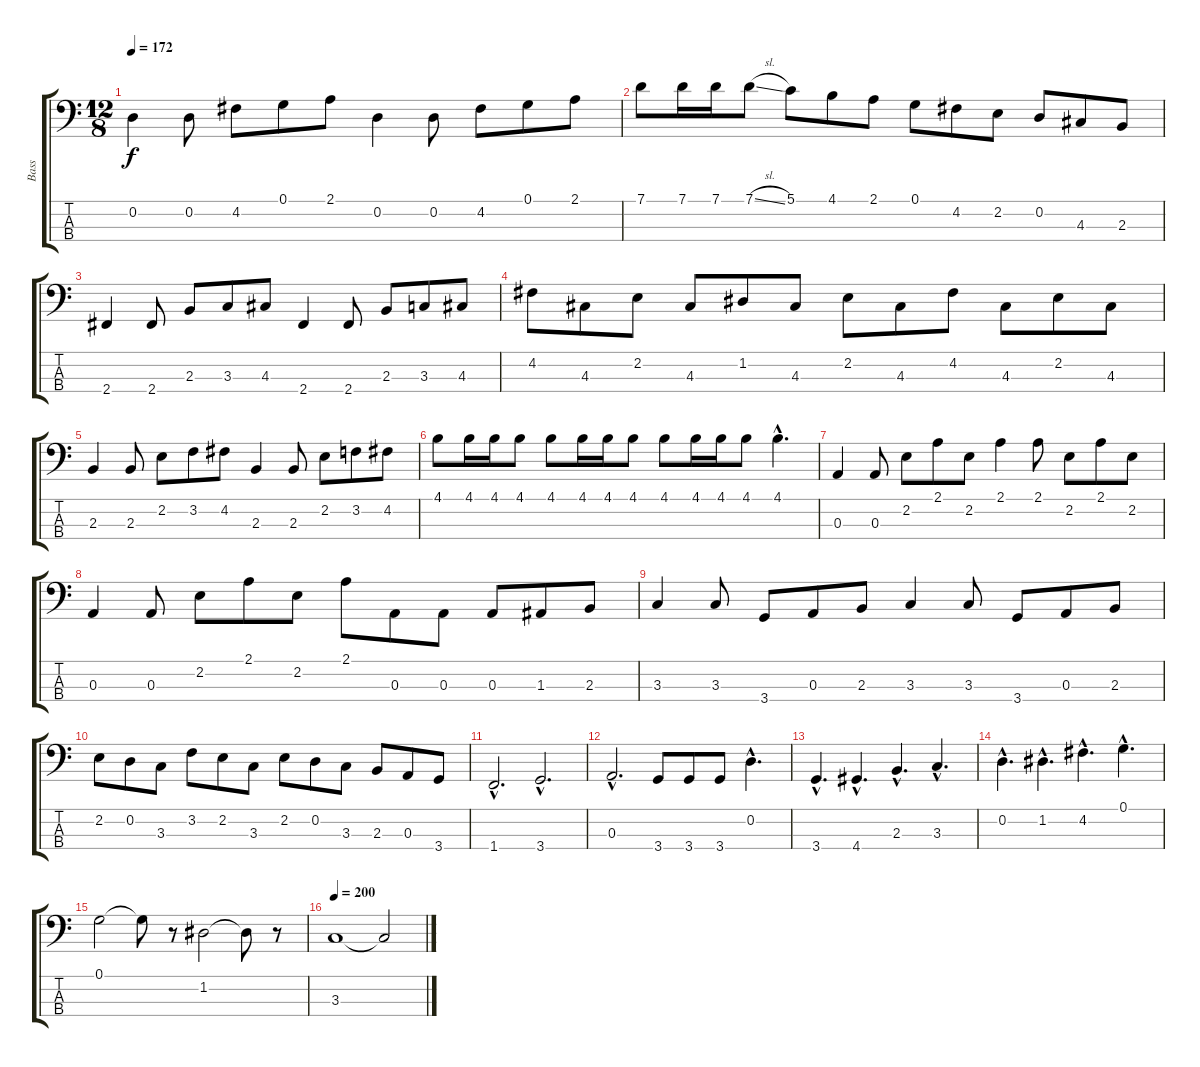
\track ("Bass" "Bass") {instrument electricbasspick}
\staff {score tabs}
\tuning (G2 D2 A1 E1) {hide}
\ts (12 8)
\tempo 172
\clef f4
\ks c
0.2.4{dy f} 0.2.8 4.2.8 0.1.8 2.1.8 0.2.4 0.2.8 4.2.8 0.1.8 2.1.8 |
7.1.8 7.1.16 7.1.16 7.1{sl}.8 5.1.8 4.1.8 2.1.8 0.1.8 4.2.8 2.2.8 0.2.8 4.3.8 2.3.8 |
2.4.4 2.4.8 2.3.8 3.3.8 4.3.8 2.4.4 2.4.8 2.3.8 3.3.8 4.3.8 |
4.2.8 4.3.8 2.2.8 4.3.8 1.2.8 4.3.8 2.2.8 4.3.8 4.2.8 4.3.8 2.2.8 4.3.8 |
2.3.4 2.3.8 2.2.8 3.2.8 4.2.8 2.3.4 2.3.8 2.2.8 3.2.8 4.2.8 |
4.1.8 4.1.16 4.1.16 4.1.8 4.1.8 4.1.16 4.1.16 4.1.8 4.1.8 4.1.16 4.1.16 4.1.8 4.1{hac}.4{d} |
0.3.4 0.3.8 2.2.8 2.1.8 2.2.8 2.1.4 2.1.8 2.2.8 2.1.8 2.2.8 |
0.3.4 0.3.8 2.2.8 2.1.8 2.2.8 2.1.8 0.3.8 0.3.8 0.3.8 1.3.8 2.3.8 |
3.3.4 3.3.8 3.4.8 0.3.8 2.3.8 3.3.4 3.3.8 3.4.8 0.3.8 2.3.8 |
2.2.8 0.2.8 3.3.8 3.2.8 2.2.8 3.3.8 2.2.8 0.2.8 3.3.8 2.3.8 0.3.8 3.4.8 |
1.4{hac}.2{d} 3.4{hac}.2{d} |
0.3{hac}.2{d} 3.4.8 3.4.8 3.4.8 0.2{hac}.4{d} |
3.4{hac}.4{d} 4.4{hac}.4{d} 2.3{hac}.4{d} 3.3{hac}.4{d} |
0.2{hac}.4{d} 1.2{hac}.4{d} 4.2{hac}.4{d} 0.1{hac}.4{d} |
0.1.2 0.1{t}.8 r.8 1.2.2 1.2{t}.8 r.8 |
\tempo 200
3.3.1 3.3{t}.2
